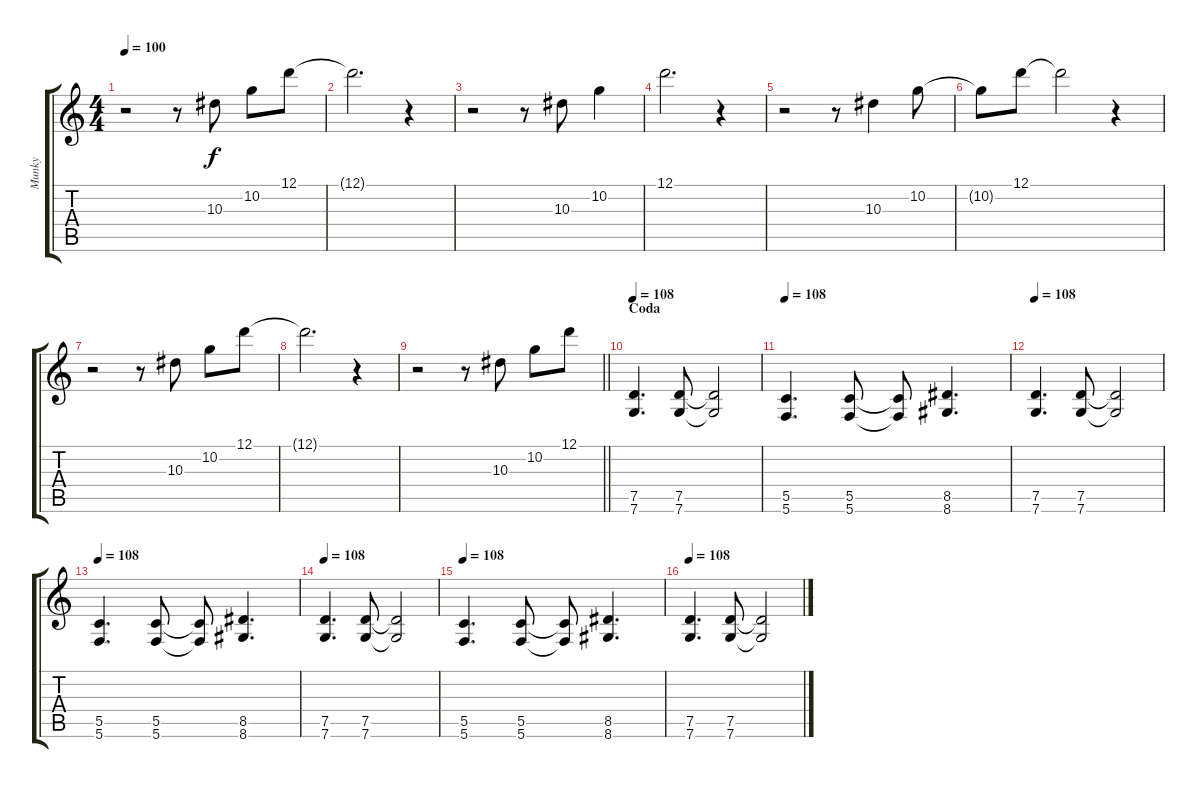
\track ("Munky" "Munky") {instrument distortionguitar}
\staff {score tabs}
\tuning (D4 A3 F3 C3 G2 C2) {hide}
\ts (4 4)
\tempo 100
\clef g2
\ks c
r.2{dy f} r.8 10.3.8 10.2.8 12.1.8 |
12.1{t}.2{d} r.4 |
r.2 r.8 10.3.8 10.2.4 |
12.1.2{d} r.4 |
r.2 r.8 10.3.4 10.2.8 |
10.2{t}.8 12.1.8 12.1{t}.2 r.4 |
r.2 r.8 10.3.8 10.2.8 12.1.8 |
12.1{t}.2{d} r.4 |
\barLineRight lightlight
r.2 r.8 10.3.8 10.2.8 12.1.8 |
\section ("" "Coda")
\tempo 108
(7.5 7.6).4{d volume 12 balance 8} (7.5 7.6).8 (7.5{t} 7.6{t}).2 |
\tempo 108
(5.5 5.6).4{d} (5.5 5.6).8 (5.5{t} 5.6{t}).8 (8.5 8.6).4{d} |
\tempo 108
(7.5 7.6).4{d} (7.5 7.6).8 (7.5{t} 7.6{t}).2 |
\tempo 108
(5.5 5.6).4{d} (5.5 5.6).8 (5.5{t} 5.6{t}).8 (8.5 8.6).4{d} |
\tempo 108
(7.5 7.6).4{d} (7.5 7.6).8 (7.5{t} 7.6{t}).2 |
\tempo 108
(5.5 5.6).4{d} (5.5 5.6).8 (5.5{t} 5.6{t}).8 (8.5 8.6).4{d} |
\tempo 108
(7.5 7.6).4{d} (7.5 7.6).8 (7.5{t} 7.6{t}).2
